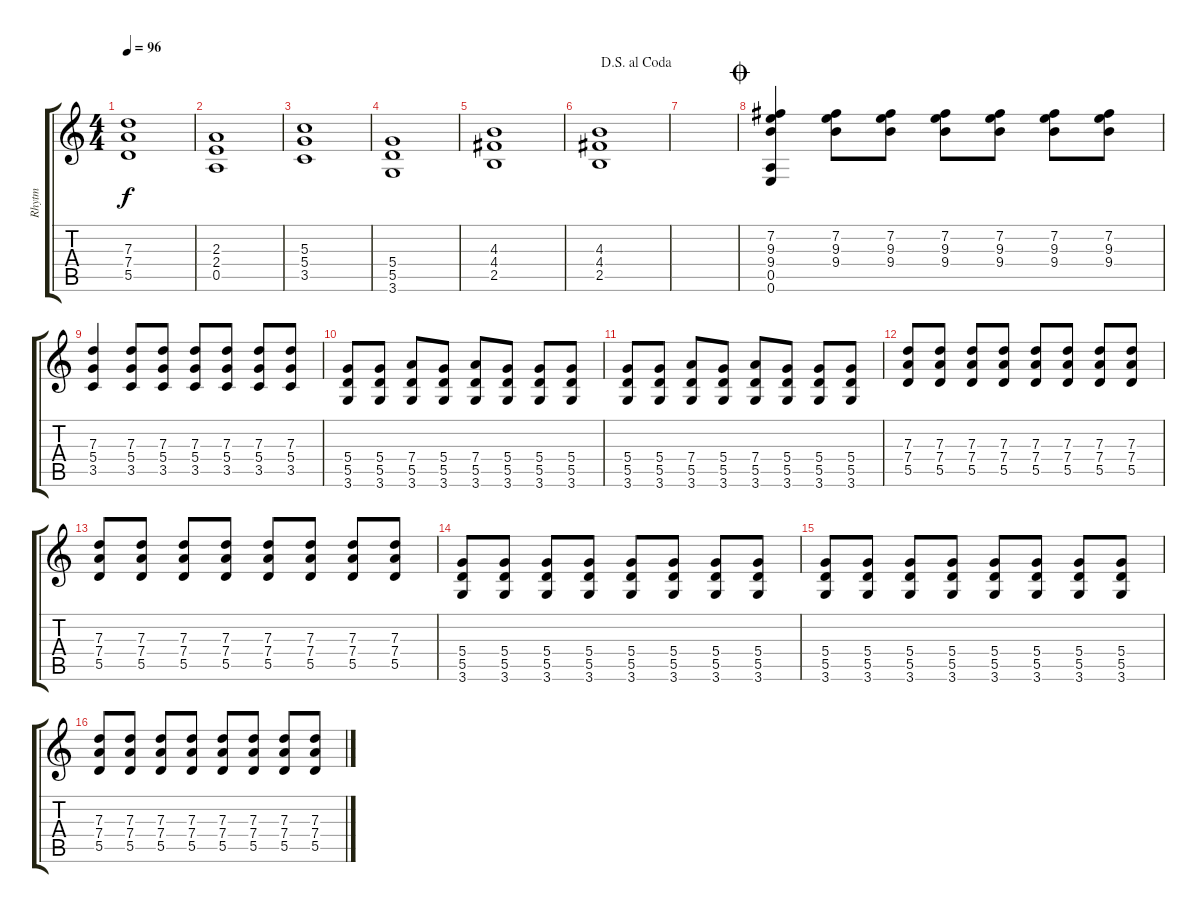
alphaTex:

\track ("Rhytm" "Rhytm") {instrument distortionguitar}
\staff {score tabs}
\tuning (E4 B3 G3 D3 A2 E2) {hide}
\ts (4 4)
\tempo 96
\clef g2
\ks c
(7.3 7.4 5.5).1{dy f} |
(2.3 2.4 0.5).1 |
(5.3 5.4 3.5).1 |
(5.4 5.5 3.6).1 |
(4.3 4.4 2.5).1 |
\jump dalsegnoalcoda
(4.3 4.4 2.5).1 |
|
\jump coda
(7.2 9.3 9.4 0.5 0.6).4{volume 12 instrument brightacousticpiano} (7.2 9.3 9.4).8 (7.2 9.3 9.4).8 (7.2 9.3 9.4).8 (7.2 9.3 9.4).8 (7.2 9.3 9.4).8 (7.2 9.3 9.4).8 |
(7.3 5.4 3.5).4 (7.3 5.4 3.5).8 (7.3 5.4 3.5).8 (7.3 5.4 3.5).8 (7.3 5.4 3.5).8 (7.3 5.4 3.5).8 (7.3 5.4 3.5).8 |
(5.4 5.5 3.6).8 (5.4 5.5 3.6).8 (7.4 5.5 3.6).8 (5.4 5.5 3.6).8 (7.4 5.5 3.6).8 (5.4 5.5 3.6).8 (5.4 5.5 3.6).8 (5.4 5.5 3.6).8 |
(5.4 5.5 3.6).8 (5.4 5.5 3.6).8 (7.4 5.5 3.6).8 (5.4 5.5 3.6).8 (7.4 5.5 3.6).8 (5.4 5.5 3.6).8 (5.4 5.5 3.6).8 (5.4 5.5 3.6).8 |
(7.3 7.4 5.5).8 (7.3 7.4 5.5).8 (7.3 7.4 5.5).8 (7.3 7.4 5.5).8 (7.3 7.4 5.5).8 (7.3 7.4 5.5).8 (7.3 7.4 5.5).8 (7.3 7.4 5.5).8 |
(7.3 7.4 5.5).8 (7.3 7.4 5.5).8 (7.3 7.4 5.5).8 (7.3 7.4 5.5).8 (7.3 7.4 5.5).8 (7.3 7.4 5.5).8 (7.3 7.4 5.5).8 (7.3 7.4 5.5).8 |
(5.4 5.5 3.6).8 (5.4 5.5 3.6).8 (5.4 5.5 3.6).8 (5.4 5.5 3.6).8 (5.4 5.5 3.6).8 (5.4 5.5 3.6).8 (5.4 5.5 3.6).8 (5.4 5.5 3.6).8 |
(5.4 5.5 3.6).8 (5.4 5.5 3.6).8 (5.4 5.5 3.6).8 (5.4 5.5 3.6).8 (5.4 5.5 3.6).8 (5.4 5.5 3.6).8 (5.4 5.5 3.6).8 (5.4 5.5 3.6).8 |
(7.3 7.4 5.5).8 (7.3 7.4 5.5).8 (7.3 7.4 5.5).8 (7.3 7.4 5.5).8 (7.3 7.4 5.5).8 (7.3 7.4 5.5).8 (7.3 7.4 5.5).8 (7.3 7.4 5.5).8
